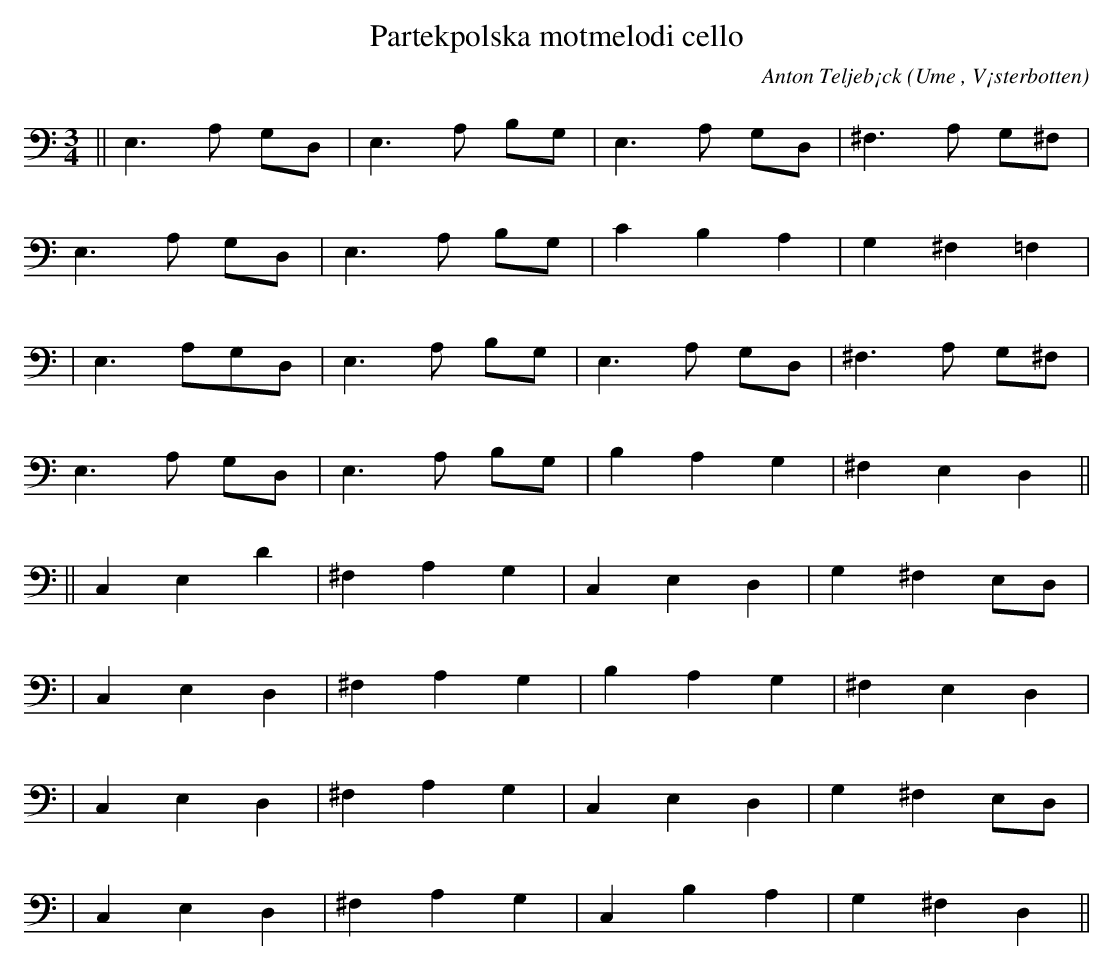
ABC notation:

X:1
T:Partekpolska motmelodi cello
O:Ume , V¡sterbotten
C:Anton Teljeb¡ck
M:3/4
L:1/8
K:Am
||E,3A, G,D, | E,3A, B,G, | E,3A, G,D, | ^F,3A, G,^F,|
E,3A, G,D, | E,3A, B,G, | C2 B,2 A,2 | G,2 ^F,2 =F,2 |
| E,3A,G,D, | E,3A, B,G, | E,3A, G,D, | ^F,3A, G,^F,|
E,3A, G,D, | E,3A, B,G, | B,2 A,2 G,2 | ^F,2 E,2 D,2 ||
L:1/4
|| C,E,D | ^F,A,G, | C,E,D, | G,^F,E,/D,/ |
| C,E,D, | ^F,A,G, | B,A,G, | ^F,E,D, |
|C,E,D, | ^F,A,G, | C,E,D, | G,^F,E,/D,/ |
| C,E,D, | ^F,A,G, | C, B, A, | G, ^F, D, ||
